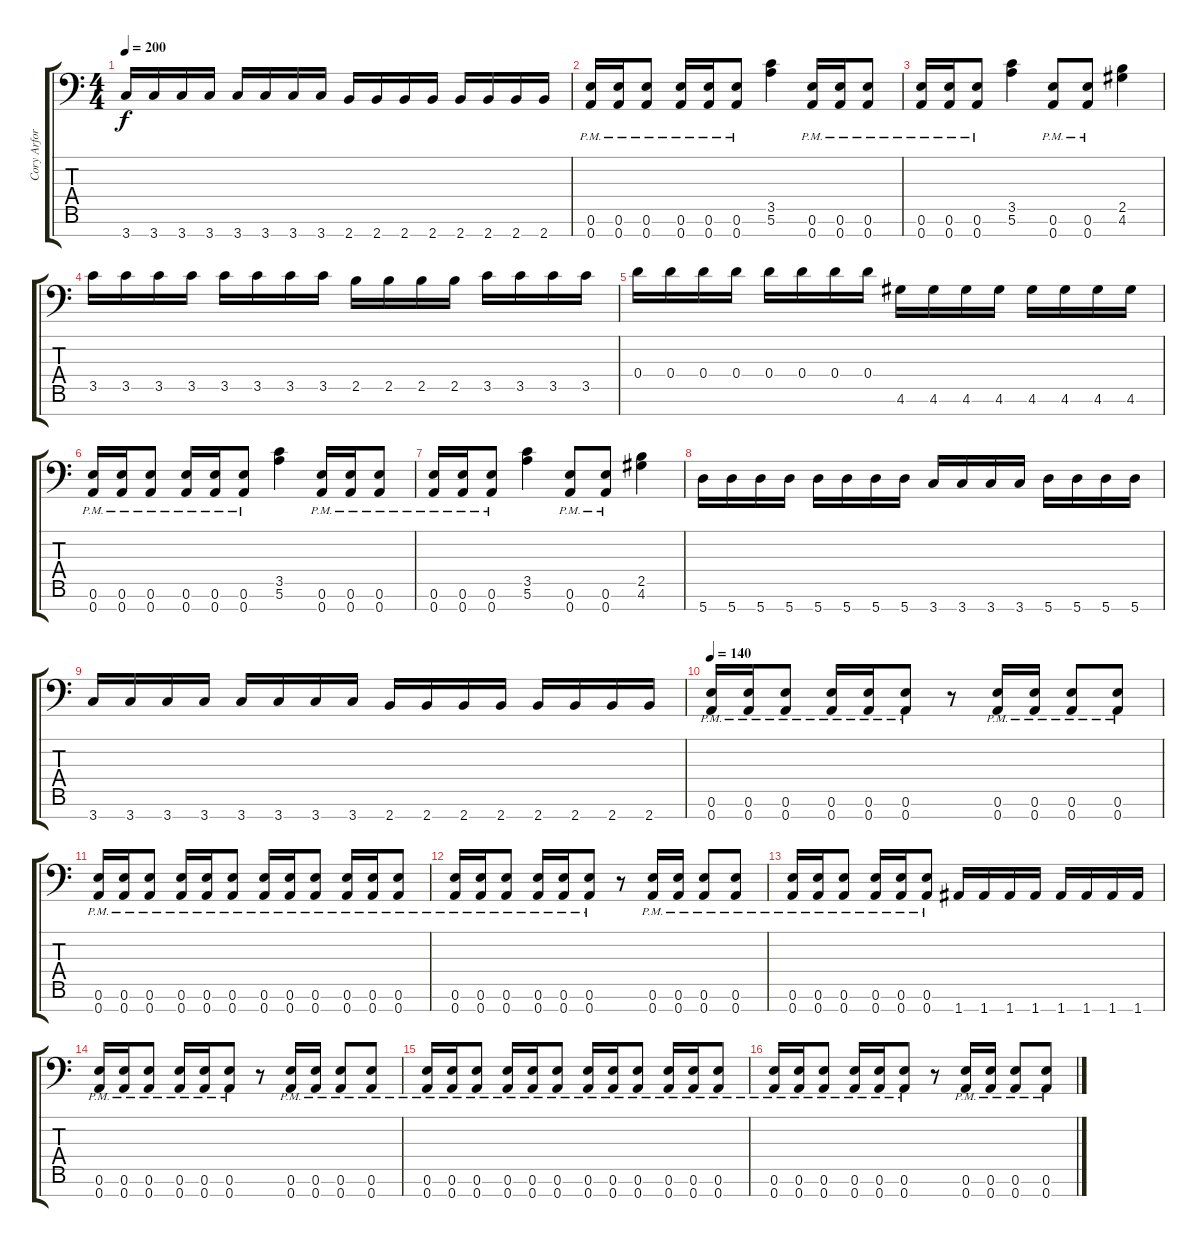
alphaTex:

\track ("Cory Arford" "Cory Arfor") {instrument overdrivenguitar}
\staff {score tabs}
\tuning (E4 B3 G3 D3 A2 E2 A1) {hide}
\ts (4 4)
\tempo 200
\clef f4
\ks c
3.7.16{dy f} 3.7.16 3.7.16 3.7.16 3.7.16 3.7.16 3.7.16 3.7.16 2.7.16 2.7.16 2.7.16 2.7.16 2.7.16 2.7.16 2.7.16 2.7.16 |
(0.6{pm} 0.7{pm}).16 (0.6{pm} 0.7{pm}).16 (0.6{pm} 0.7{pm}).8 (0.6{pm} 0.7{pm}).16 (0.6{pm} 0.7{pm}).16 (0.6{pm} 0.7{pm}).8 (3.5 5.6).4 (0.6{pm} 0.7{pm}).16 (0.6{pm} 0.7{pm}).16 (0.6{pm} 0.7{pm}).8 |
(0.6{pm} 0.7{pm}).16 (0.6{pm} 0.7{pm}).16 (0.6{pm} 0.7{pm}).8 (3.5 5.6).4 (0.6{pm} 0.7{pm}).8 (0.6{pm} 0.7{pm}).8 (2.5 4.6).4 |
3.5.16 3.5.16 3.5.16 3.5.16 3.5.16 3.5.16 3.5.16 3.5.16 2.5.16 2.5.16 2.5.16 2.5.16 3.5.16 3.5.16 3.5.16 3.5.16 |
0.4.16 0.4.16 0.4.16 0.4.16 0.4.16 0.4.16 0.4.16 0.4.16 4.6.16 4.6.16 4.6.16 4.6.16 4.6.16 4.6.16 4.6.16 4.6.16 |
(0.6{pm} 0.7{pm}).16 (0.6{pm} 0.7{pm}).16 (0.6{pm} 0.7{pm}).8 (0.6{pm} 0.7{pm}).16 (0.6{pm} 0.7{pm}).16 (0.6{pm} 0.7{pm}).8 (3.5 5.6).4 (0.6{pm} 0.7{pm}).16 (0.6{pm} 0.7{pm}).16 (0.6{pm} 0.7{pm}).8 |
(0.6{pm} 0.7{pm}).16 (0.6{pm} 0.7{pm}).16 (0.6{pm} 0.7{pm}).8 (3.5 5.6).4 (0.6{pm} 0.7{pm}).8 (0.6{pm} 0.7{pm}).8 (2.5 4.6).4 |
5.7.16 5.7.16 5.7.16 5.7.16 5.7.16 5.7.16 5.7.16 5.7.16 3.7.16 3.7.16 3.7.16 3.7.16 5.7.16 5.7.16 5.7.16 5.7.16 |
3.7.16 3.7.16 3.7.16 3.7.16 3.7.16 3.7.16 3.7.16 3.7.16 2.7.16 2.7.16 2.7.16 2.7.16 2.7.16 2.7.16 2.7.16 2.7.16 |
\tempo 140
(0.6{pm} 0.7{pm}).16 (0.6{pm} 0.7{pm}).16 (0.6{pm} 0.7{pm}).8 (0.6{pm} 0.7{pm}).16 (0.6{pm} 0.7{pm}).16 (0.6{pm} 0.7{pm}).8 r.8 (0.6{pm} 0.7{pm}).16 (0.6{pm} 0.7{pm}).16 (0.6{pm} 0.7{pm}).8 (0.6{pm} 0.7{pm}).8 |
(0.6{pm} 0.7{pm}).16 (0.6{pm} 0.7{pm}).16 (0.6{pm} 0.7{pm}).8 (0.6{pm} 0.7{pm}).16 (0.6{pm} 0.7{pm}).16 (0.6{pm} 0.7{pm}).8 (0.6{pm} 0.7{pm}).16 (0.6{pm} 0.7{pm}).16 (0.6{pm} 0.7{pm}).8 (0.6{pm} 0.7{pm}).16 (0.6{pm} 0.7{pm}).16 (0.6{pm} 0.7{pm}).8 |
(0.6{pm} 0.7{pm}).16 (0.6{pm} 0.7{pm}).16 (0.6{pm} 0.7{pm}).8 (0.6{pm} 0.7{pm}).16 (0.6{pm} 0.7{pm}).16 (0.6{pm} 0.7{pm}).8 r.8 (0.6{pm} 0.7{pm}).16 (0.6{pm} 0.7{pm}).16 (0.6{pm} 0.7{pm}).8 (0.6{pm} 0.7{pm}).8 |
(0.6{pm} 0.7{pm}).16 (0.6{pm} 0.7{pm}).16 (0.6{pm} 0.7{pm}).8 (0.6{pm} 0.7{pm}).16 (0.6{pm} 0.7{pm}).16 (0.6{pm} 0.7{pm}).8 1.7.16 1.7.16 1.7.16 1.7.16 1.7.16 1.7.16 1.7.16 1.7.16 |
(0.6{pm} 0.7{pm}).16 (0.6{pm} 0.7{pm}).16 (0.6{pm} 0.7{pm}).8 (0.6{pm} 0.7{pm}).16 (0.6{pm} 0.7{pm}).16 (0.6{pm} 0.7{pm}).8 r.8 (0.6{pm} 0.7{pm}).16 (0.6{pm} 0.7{pm}).16 (0.6{pm} 0.7{pm}).8 (0.6{pm} 0.7{pm}).8 |
(0.6{pm} 0.7{pm}).16 (0.6{pm} 0.7{pm}).16 (0.6{pm} 0.7{pm}).8 (0.6{pm} 0.7{pm}).16 (0.6{pm} 0.7{pm}).16 (0.6{pm} 0.7{pm}).8 (0.6{pm} 0.7{pm}).16 (0.6{pm} 0.7{pm}).16 (0.6{pm} 0.7{pm}).8 (0.6{pm} 0.7{pm}).16 (0.6{pm} 0.7{pm}).16 (0.6{pm} 0.7{pm}).8 |
(0.6{pm} 0.7{pm}).16 (0.6{pm} 0.7{pm}).16 (0.6{pm} 0.7{pm}).8 (0.6{pm} 0.7{pm}).16 (0.6{pm} 0.7{pm}).16 (0.6{pm} 0.7{pm}).8 r.8 (0.6{pm} 0.7{pm}).16 (0.6{pm} 0.7{pm}).16 (0.6{pm} 0.7{pm}).8 (0.6{pm} 0.7{pm}).8
